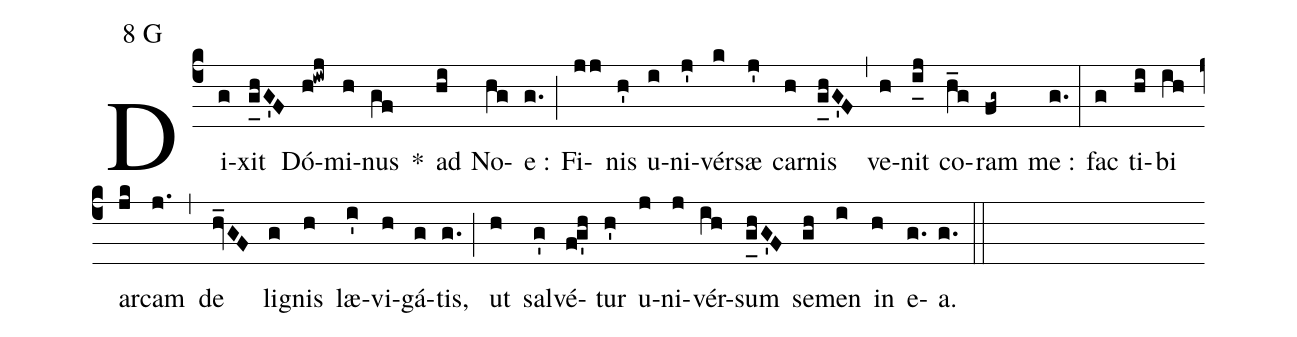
mode:8 G;
%%
(c4) Di(g)xit(g_[uh:l]hG'F) Dó(h!iwj)mi(h)nus(gf) *() ad(hi) No(hg)e :(g.) (;) Fi(jj)nis(h') u(i)ni(j')vér(k)sæ(j') car(h)nis(g_[uh:l]hG'F) (,) ve(h)nit(i_[uh:l]j) co(h_g)ram(fg~) me :(g.) (:) fac(g) ti(hi)bi(ih) ar(jk)cam(j.) (,) de(hv_GF) li(g)gnis(h) læ(i')vi(h)gá(g)tis,(g.) (;) ut(h) sal(g')vé(fg'h)tur(h') u(j)ni(j)vér(ih)sum(g_[uh:l]hG'F) se(gh)men(i) in(h) e(g.)a.(g.) (::)
